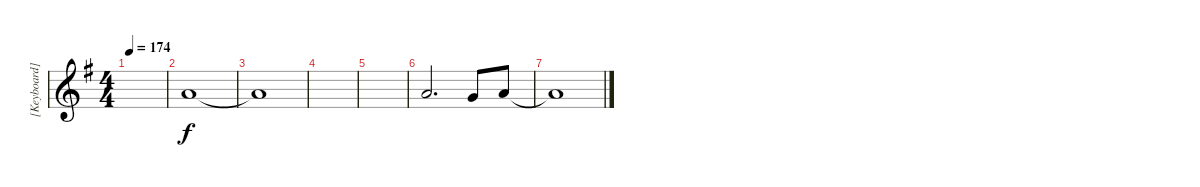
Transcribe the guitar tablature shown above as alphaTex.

\track ("[Keyboard]" "[Keyboard]") {instrument stringensemble2}
\staff {score}
\tuning (E4 B3 G3 D3 A2 E2) {hide}
\ts (4 4)
\tempo 174
\clef g2
\ks g
|
10.2.1 |
10.2{t}.1 |
|
|
10.2.2{d} 8.2.8 10.2.8 |
10.2{t}.1
